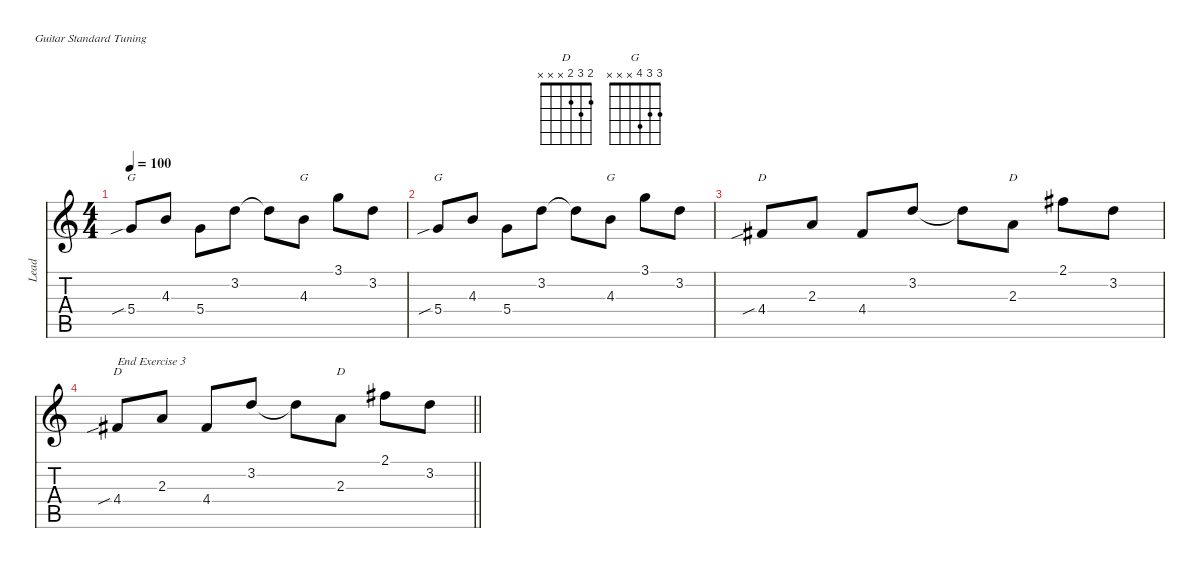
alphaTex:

\defaultSystemsLayout 8
\hideDynamics
\bracketExtendMode nobrackets
\otherSystemsTrackNameOrientation horizontal
\track ("Lead" "Lead") {instrument acousticguitarsteel}
\staff {score tabs}
\tuning (E4 B3 G3 D3 A2 E2)
\chord ("D" x 3 2 4 x x) {showfingering false}
\chord ("G" x 3 4 5 x x) {showfingering false}
\chord ("D" 2 3 2 x x x) {showfingering false}
\chord ("G" 3 3 4 x x x) {showfingering false}
\ts (4 4)
\tempo 100
\clef g2
\ks c
5.4{sib}.8{ch "G" dy mf beam Up} 4.3.8{beam Up} 5.4.8{beam Down} 3.2.8{beam Down} 3.2{t}.8{beam Down} 4.3.8{ch "G" beam Down} 3.1.8{beam Down} 3.2.8{beam Down} |
5.4{sib}.8{ch "G" beam Up} 4.3.8{beam Up} 5.4.8{beam Down} 3.2.8{beam Down} 3.2{t}.8{beam Down} 4.3.8{ch "G" beam Down} 3.1.8{beam Down} 3.2.8{beam Down} |
4.4{sib acc #}.8{ch "D" beam Up} 2.3.8{beam Up} 4.4{acc #}.8{beam Up} 3.2.8{beam Up} 3.2{t}.8{beam Down} 2.3.8{ch "D" beam Down} 2.1{acc #}.8{beam Down} 3.2.8{beam Down} |
\barLineRight lightlight
4.4{sib acc #}.8{ch "D" txt "End Exercise 3" beam Up} 2.3.8{beam Up} 4.4{acc #}.8{beam Up} 3.2.8{beam Up} 3.2{t}.8{beam Down} 2.3.8{ch "D" beam Down} 2.1{acc #}.8{beam Down} 3.2.8{beam Down}
